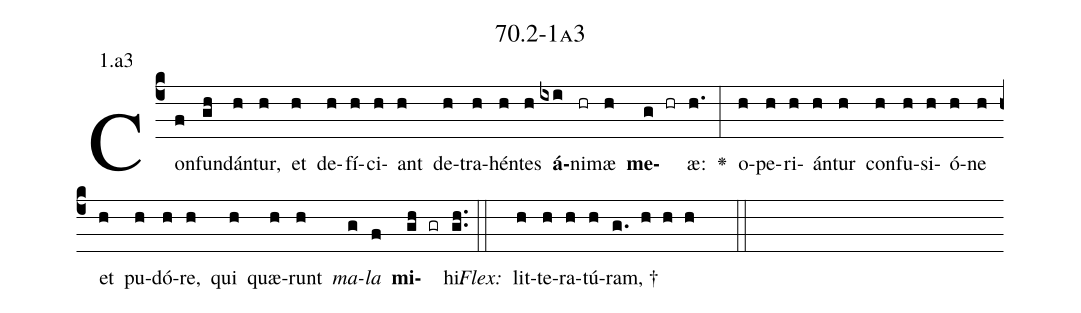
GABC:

name: 70.2-1a3;
annotation: 1.a3;
%%
(c4)Con(f)fun(gh)dán(h)tur,(h) et(h) de(h)fí(h)ci(h)ant(h) de(h)tra(h)hén(h)tes(h) <b>á</b>(ixi)ni(hr)mæ(h) <b>me</b>(g hr)æ:(h.) <v>\greheightstar</v>(:) o(h)pe(h)ri(h)án(h)tur(h) con(h)fu(h)si(h)ó(h)ne(h) et(h) pu(h)dó(h)re,(h) qui(h) quæ(h)runt(h) <i>ma</i>(g)<i>la</i>(f) <b>mi</b>(gh gr)hi.(gh..) (::)
<i>Flex:</i>()  lit(h)te(h)ra(h)tú(h)ram, †(g. h h h  ::)

%E(h) u(h) o(g) u(f) a(gh) e.(gh..) (::)
